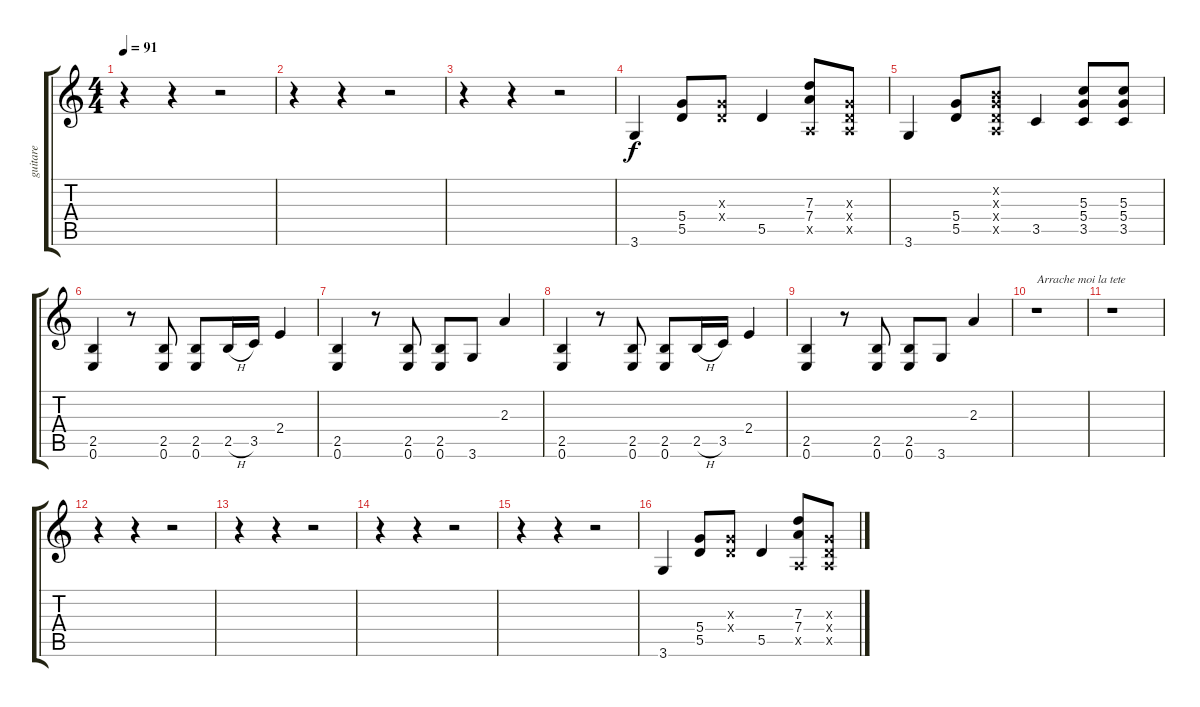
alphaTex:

\track ("guitare" "guitare") {instrument electricguitarclean}
\staff {score tabs}
\tuning (E4 B3 G3 D3 A2 E2) {hide}
\ts (4 4)
\tempo 91
\clef g2
\ks c
r.4{dy f} r.4 r.2 |
r.4 r.4 r.2 |
r.4 r.4 r.2 |
3.6.4 (5.4 5.5).8 (0.3{x} 0.4{x}).8 5.5.4 (7.3 7.4 0.5{x}).8 (0.3{x} 0.4{x} 0.5{x}).8 |
3.6.4 (5.4 5.5).8 (0.2{x} 0.3{x} 0.4{x} 0.5{x}).8 3.5.4 (5.3 5.4 3.5).8 (5.3 5.4 3.5).8 |
(2.5 0.6).4 r.8 (2.5 0.6).8 (2.5 0.6).8 2.5{h}.16 3.5.16 2.4.4 |
(2.5 0.6).4 r.8 (2.5 0.6).8 (2.5 0.6).8 3.6.8 2.3.4 |
(2.5 0.6).4 r.8 (2.5 0.6).8 (2.5 0.6).8 2.5{h}.16 3.5.16 2.4.4 |
(2.5 0.6).4 r.8 (2.5 0.6).8 (2.5 0.6).8 3.6.8 2.3.4 |
r.1{txt "Arrache moi la tete"} |
r.1 |
r.4 r.4 r.2 |
r.4 r.4 r.2 |
r.4 r.4 r.2 |
r.4 r.4 r.2 |
3.6.4 (5.4 5.5).8 (0.3{x} 0.4{x}).8 5.5.4 (7.3 7.4 0.5{x}).8 (0.3{x} 0.4{x} 0.5{x}).8
